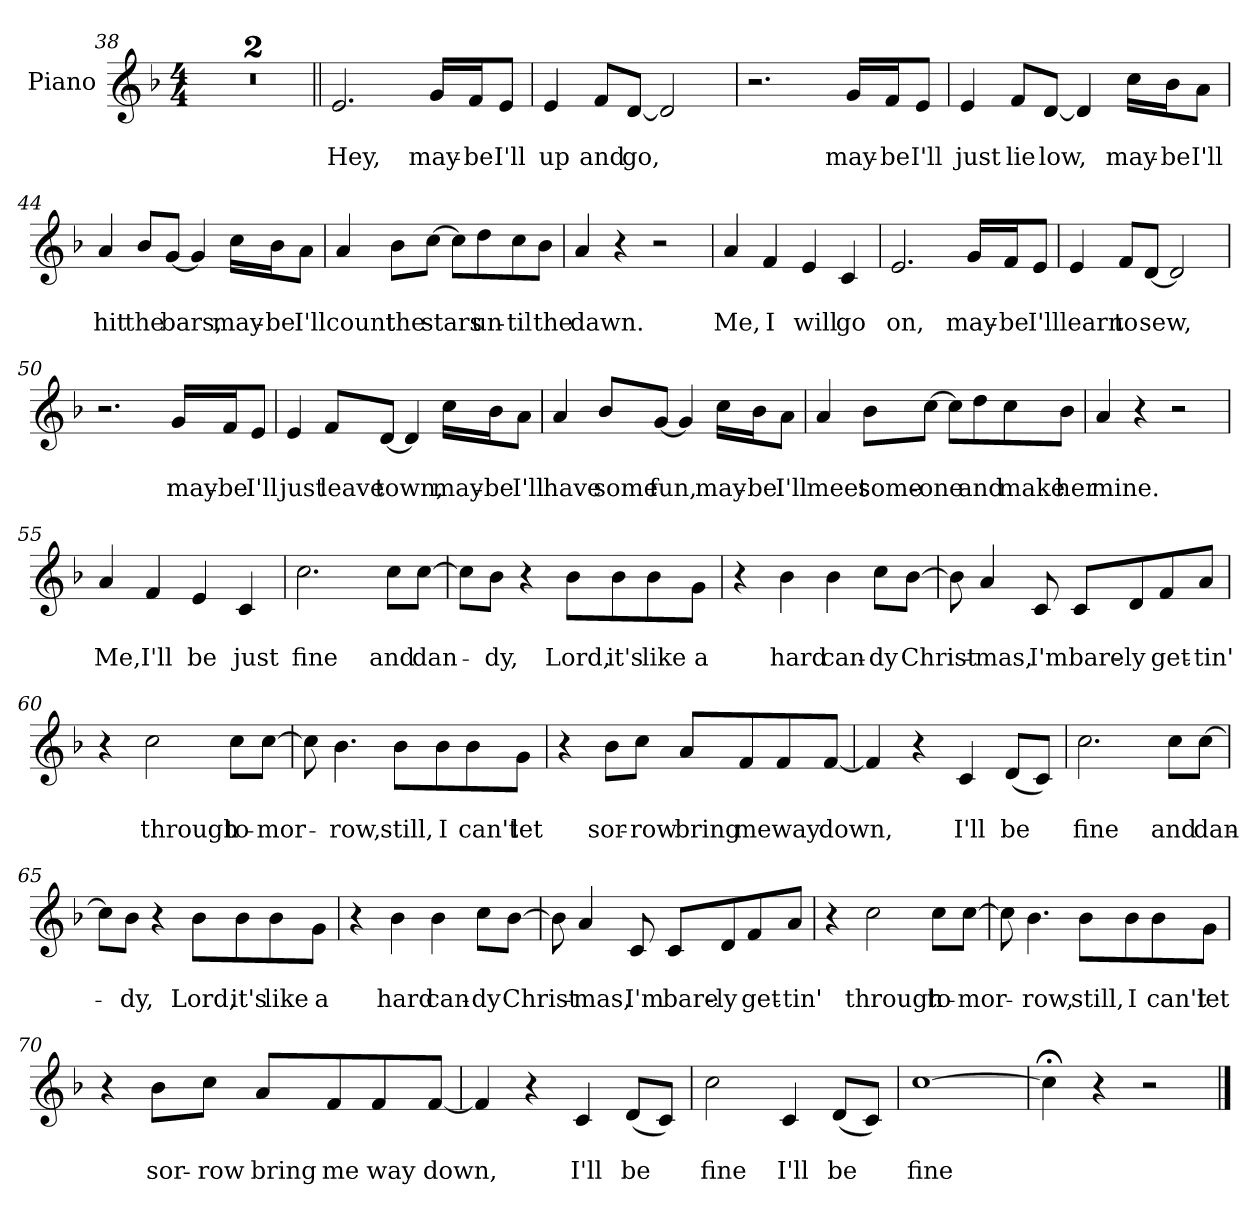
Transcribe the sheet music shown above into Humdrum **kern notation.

**kern	**text	**text
*part1	*part1	*part1
*staff1	*staff1	*staff1
*I"Piano	*	*
*I'Pno	*	*
*clefG2	*	*
*k[b-]	*	*
*F:	*	*
*M4/4	*	*
=38	=38	=38
1r	.	.
=39	=39	=39
1r	.	.
=40||	=40||	=40||
2.e/	.	Hey,
16g/LL	.	may-
16f/J	.	-be
8e/J	.	I'll
=41	=41	=41
4e/	.	up
8f/L	.	and
[8d/J	.	go,
2d/]	.	.
=42	=42	=42
2.r	.	.
16g/LL	.	may-
16f/J	.	-be
8e/J	.	I'll
!!LO:LB:g=z
=43	=43	=43
4e/	.	just
8f/L	.	lie
[8d/J	.	low,
4d/]	.	.
16cc\LL	.	may-
16b-\J	.	-be
8a\J	.	I'll
=44	=44	=44
4a/	.	hit
8b-/L	.	the
[8g/J	.	bars,
4g/]	.	.
16cc\LL	.	may-
16b-\J	.	-be
8a\J	.	I'll
=45	=45	=45
4a/	.	count
8b-\L	.	the
[8cc\J	.	stars
8cc\L]	.	.
8dd\	.	un-
8cc\	.	-til
8b-\J	.	the
!!LO:LB:g=z
=46	=46	=46
4a/	.	dawn.
4r	.	.
2r	.	.
=47	=47	=47
4a/	.	Me,
4f/	.	I
4e/	.	will
4c/	.	go
=48	=48	=48
2.e/	.	on,
16g/LL	.	may-
16f/J	.	-be
8e/J	.	I'll
=49	=49	=49
4e/	.	learn
8f/L	.	to
[8d/J	.	sew,
2d/]	.	.
=50	=50	=50
2.r	.	.
16g/LL	.	may-
16f/J	.	-be
8e/J	.	I'll
!!LO:LB:g=z
=51	=51	=51
4e/	.	just
8f/L	.	leave
[8d/J	.	town,
4d/]	.	.
16cc\LL	.	may-
16b-\J	.	-be
8a\J	.	I'll
=52	=52	=52
4a/	.	have
8b-/L	.	some
[8g/J	.	fun,
4g/]	.	.
16cc\LL	.	may-
16b-\J	.	-be
8a\J	.	I'll
!!LO:LB:g=z
=53	=53	=53
4a/	.	meet
8b-\L	.	some-
[8cc\J	.	-one
8cc\L]	.	.
8dd\	.	and
8cc\	.	make
8b-\J	.	her
=54	=54	=54
4a/	.	mine.
4r	.	.
2r	.	.
=55	=55	=55
4a/	.	Me,
4f/	.	I'll
4e/	.	be
4c/	.	just
=56	=56	=56
2.cc\	.	fine
8cc\L	.	and
[8cc\J	.	dan-
!!LO:LB:g=z
=57	=57	=57
8cc\L]	.	.
8b-\J	.	-dy,
4r	.	.
8b-\L	.	Lord,
8b-\	.	it's
8b-\	.	like
8g\J	.	a
=58	=58	=58
4r	.	.
4b-\	.	hard
4b-\	.	can-
8cc\L	.	-dy
[8b-\J	.	Christ-
=59	=59	=59
8b-\]	.	.
4a/	.	-mas,
8c/	.	I'm
8c/L	.	bare-
8d/	.	-ly
8f/	.	get-
8a/J	.	-tin'
!!LO:PB:g=z
=60	=60	=60
4r	.	.
2cc\	.	through
8cc\L	.	to-
[8cc\J	.	-mor-
=61	=61	=61
8cc\]	.	.
4.b-\	.	-row,
8b-\L	.	still,
8b-\	.	I
8b-\	.	can't
8g\J	.	let
=62	=62	=62
4r	.	.
8b-\L	.	sor-
8cc\J	.	-row
8a/L	.	bring
8f/	.	me
8f/	.	way
[8f/J	.	down,
=63	=63	=63
4f/]	.	.
4r	.	.
4c/	.	I'll
(8d/L	.	be
8c/J)	.	.
!!LO:LB:g=z
=64	=64	=64
2.cc\	.	fine
8cc\L	.	and
[8cc\J	.	dan-
=65	=65	=65
8cc\L]	.	.
8b-\J	.	-dy,
4r	.	.
8b-\L	.	Lord,
8b-\	.	it's
8b-\	.	like
8g\J	.	a
=66	=66	=66
4r	.	.
4b-\	.	hard
4b-\	.	can-
8cc\L	.	-dy
[8b-\J	.	Christ-
=67	=67	=67
8b-\]	.	.
4a/	.	-mas,
8c/	.	I'm
8c/L	.	bare-
8d/	.	-ly
8f/	.	get-
8a/J	.	-tin'
!!LO:LB:g=z
=68	=68	=68
4r	.	.
2cc\	.	through
8cc\L	.	to-
[8cc\J	.	-mor-
=69	=69	=69
8cc\]	.	.
4.b-\	.	-row,
8b-\L	.	still,
8b-\	.	I
8b-\	.	can't
8g\J	.	let
=70	=70	=70
4r	.	.
8b-\L	.	sor-
8cc\J	.	-row
8a/L	.	bring
8f/	.	me
8f/	.	way
[8f/J	.	down,
=71	=71	=71
4f/]	.	.
4r	.	.
4c/	.	I'll
(8d/L	.	be
8c/J)	.	.
!!LO:LB:g=z
=72	=72	=72
2cc\	.	fine
4c/	.	I'll
(8d/L	.	be
8c/J)	.	.
=73	=73	=73
[1cc	.	fine
=74	=74	=74
4cc;<\]	.	.
4r	.	.
2r	.	.
==	==	==
*-	*-	*-
